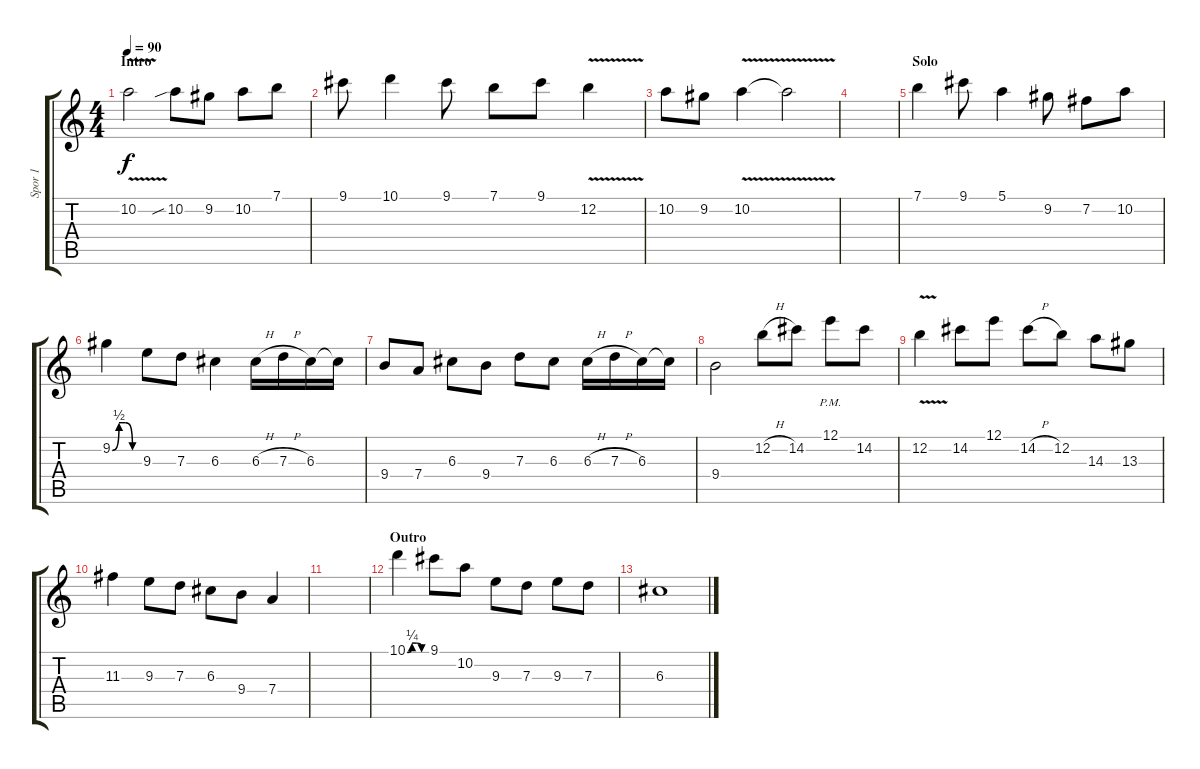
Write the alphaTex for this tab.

\track ("Spor 1" "Spor 1") {instrument distortionguitar}
\staff {score tabs}
\tuning (E4 B3 G3 D3 A2 E2) {hide}
\ts (4 4)
\section ("" "Intro")
\tempo 90
\clef g2
\ks c
10.2{v}.2{dy f instrument distortionguitar} 10.2{sib}.8 9.2.8 10.2.8 7.1.8 |
9.1.8 10.1.4 9.1.8 7.1.8 9.1.8 12.2{v}.4 |
10.2.8 9.2.8 10.2{v}.4 10.2{t}.2 |
|
\section ("" "Solo")
7.1.4 9.1.8 5.1.4 9.2.8 7.2.8 10.2.8 |
9.2{be (custom 0 0 15 2 30 2 45 0 60 0)}.4 9.3.8 7.3.8 6.3.4 6.3{h}.16 7.3{h}.16 6.3.16 6.3{t}.16 |
9.4.8 7.4.8 6.3.8 9.4.8 7.3.8 6.3.8 6.3{h}.16 7.3{h}.16 6.3.16 6.3{t}.16 |
9.4.2 12.2{h}.8 14.2.8 12.1{pm}.8 14.2.8 |
12.2{v}.4 14.2.8 12.1.8 14.2{h}.8 12.2.8 14.3.8 13.3.8 |
11.3.4 9.3.8 7.3.8 6.3.8 9.4.8 7.4.4 |
|
\section ("" "Outro")
10.1{be (custom 0 0 15 1 30 1 45 0 60 0)}.4 9.1.8 10.2.8 9.3.8 7.3.8 9.3.8 7.3.8 |
6.3.1
